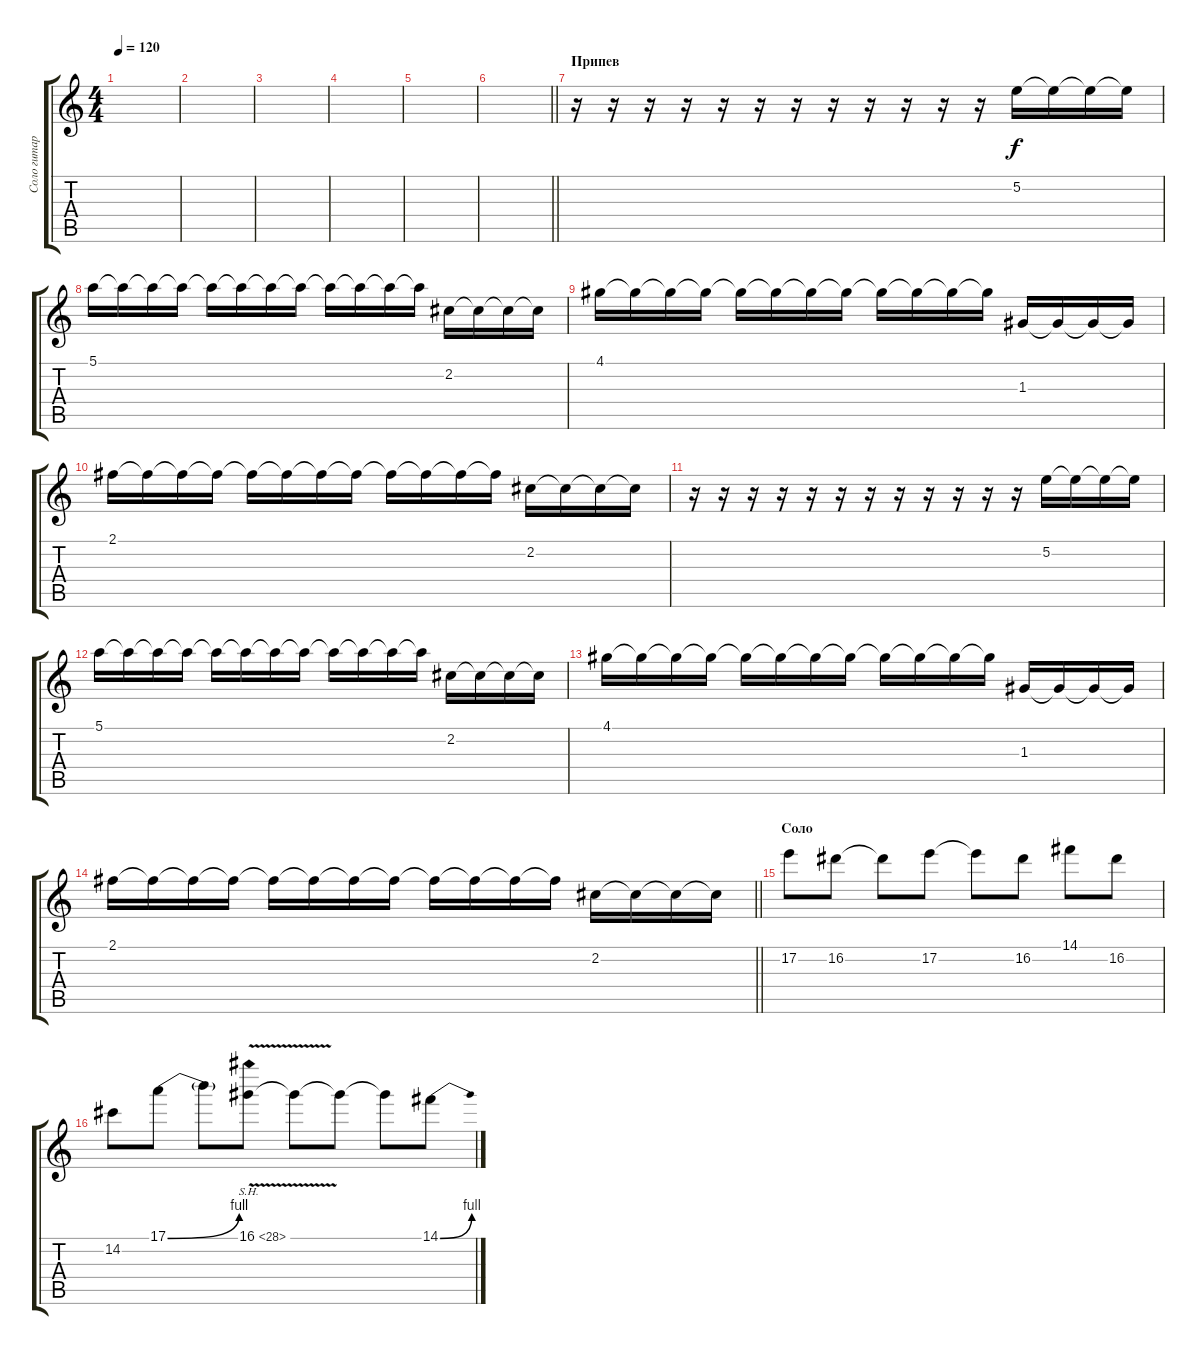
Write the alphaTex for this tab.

\track ("Соло гитара строй E" "Соло гитар") {instrument acousticguitarsteel}
\staff {score tabs}
\tuning (E4 B3 G3 D3 A2 E2) {hide}
\ts (4 4)
\tempo 120
\clef g2
\ks c
|
|
|
|
|
\barLineRight lightlight
|
\section ("" "Припев")
r.16 r.16 r.16 r.16 r.16 r.16 r.16 r.16 r.16 r.16 r.16 r.16 5.2.16 5.2{t}.16 5.2{t}.16 5.2{t}.16 |
5.1.16 5.1{t}.16 5.1{t}.16 5.1{t}.16 5.1{t}.16 5.1{t}.16 5.1{t}.16 5.1{t}.16 5.1{t}.16 5.1{t}.16 5.1{t}.16 5.1{t}.16 2.2.16 2.2{t}.16 2.2{t}.16 2.2{t}.16 |
4.1.16 4.1{t}.16 4.1{t}.16 4.1{t}.16 4.1{t}.16 4.1{t}.16 4.1{t}.16 4.1{t}.16 4.1{t}.16 4.1{t}.16 4.1{t}.16 4.1{t}.16 1.3.16 1.3{t}.16 1.3{t}.16 1.3{t}.16 |
2.1.16 2.1{t}.16 2.1{t}.16 2.1{t}.16 2.1{t}.16 2.1{t}.16 2.1{t}.16 2.1{t}.16 2.1{t}.16 2.1{t}.16 2.1{t}.16 2.1{t}.16 2.2.16 2.2{t}.16 2.2{t}.16 2.2{t}.16 |
r.16 r.16 r.16 r.16 r.16 r.16 r.16 r.16 r.16 r.16 r.16 r.16 5.2.16 5.2{t}.16 5.2{t}.16 5.2{t}.16 |
5.1.16 5.1{t}.16 5.1{t}.16 5.1{t}.16 5.1{t}.16 5.1{t}.16 5.1{t}.16 5.1{t}.16 5.1{t}.16 5.1{t}.16 5.1{t}.16 5.1{t}.16 2.2.16 2.2{t}.16 2.2{t}.16 2.2{t}.16 |
4.1.16 4.1{t}.16 4.1{t}.16 4.1{t}.16 4.1{t}.16 4.1{t}.16 4.1{t}.16 4.1{t}.16 4.1{t}.16 4.1{t}.16 4.1{t}.16 4.1{t}.16 1.3.16 1.3{t}.16 1.3{t}.16 1.3{t}.16 |
\barLineRight lightlight
2.1.16 2.1{t}.16 2.1{t}.16 2.1{t}.16 2.1{t}.16 2.1{t}.16 2.1{t}.16 2.1{t}.16 2.1{t}.16 2.1{t}.16 2.1{t}.16 2.1{t}.16 2.2.16 2.2{t}.16 2.2{t}.16 2.2{t}.16 |
\section ("" "Соло")
17.2.8{instrument distortionguitar} 16.2.8 16.2{t}.8 17.2.8 17.2{t}.8 16.2.8 14.1.8 16.2.8 |
14.2.8 17.1{be (bend 0 0 60 4)}.8 17.1{t}.8 16.1{sh 12 v}.8 16.1{t}.8 16.1{t}.8 16.1{t}.8 14.1{be (bend 0 0 60 4)}.8
